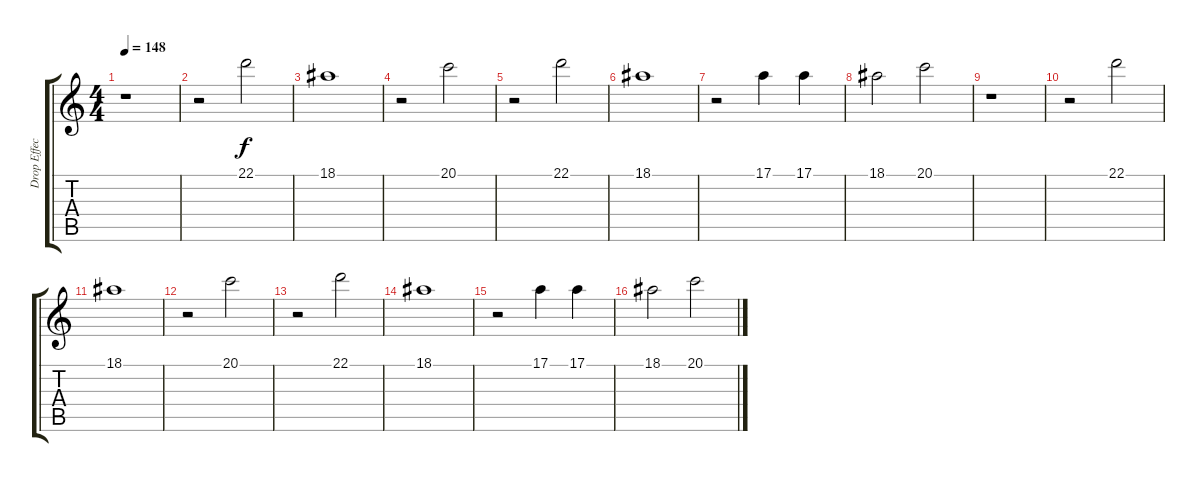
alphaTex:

\track ("Drop Effect" "Drop Effec") {instrument electricpiano1}
\staff {score tabs}
\tuning (E4 B3 G3 D3 A2 E2) {hide}
\ts (4 4)
\tempo 148
\clef g2
\ks c
r.1{dy f} |
r.2 22.1.2 |
18.1.1 |
r.2 20.1.2 |
r.2 22.1.2 |
18.1.1 |
r.2 17.1.4 17.1.4 |
18.1.2 20.1.2 |
r.1 |
r.2 22.1.2 |
18.1.1 |
r.2 20.1.2 |
r.2 22.1.2 |
18.1.1 |
r.2 17.1.4 17.1.4 |
18.1.2 20.1.2
